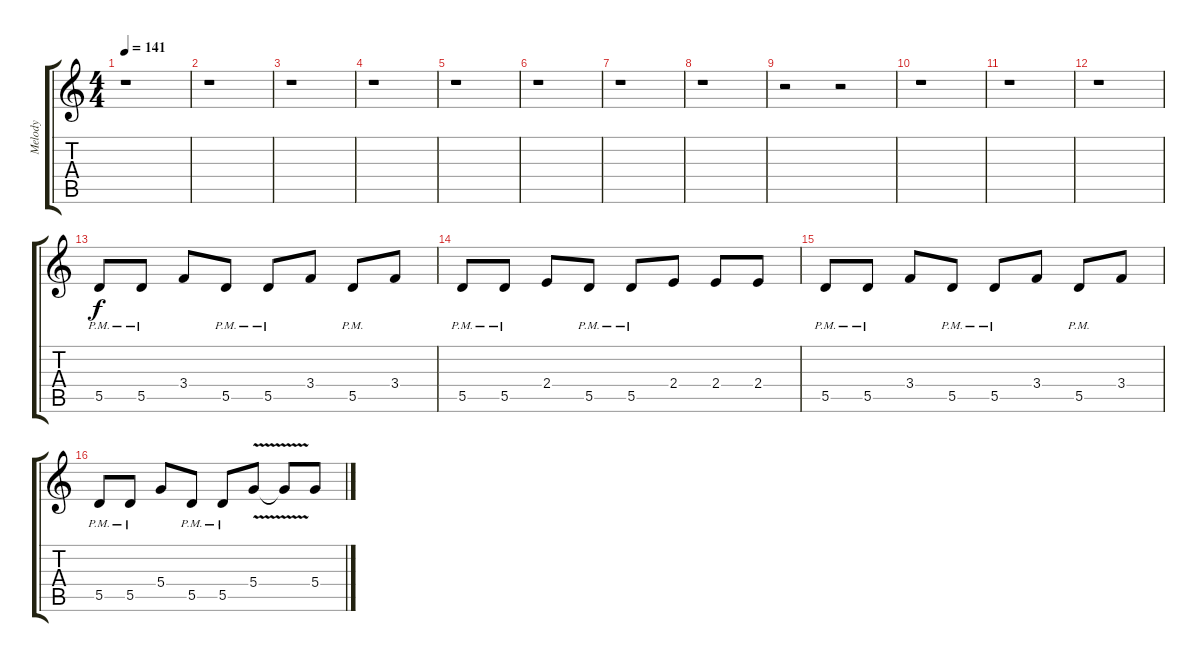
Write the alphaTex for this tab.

\track ("Melody" "Melody") {instrument distortionguitar}
\staff {score tabs}
\tuning (E4 B3 G3 D3 A2 E2) {hide}
\ts (4 4)
\tempo 141
\clef g2
\ks c
r.1{dy mp} |
r.1 |
r.1 |
r.1 |
r.1 |
r.1 |
r.1 |
r.1 |
r.2 r.2 |
r.1 |
r.1 |
r.1 |
5.5{pm}.8{dy f} 5.5{pm}.8 3.4.8 5.5{pm}.8 5.5{pm}.8 3.4.8 5.5{pm}.8 3.4.8 |
5.5{pm}.8 5.5{pm}.8 2.4.8 5.5{pm}.8 5.5{pm}.8 2.4.8 2.4.8 2.4.8 |
5.5{pm}.8 5.5{pm}.8 3.4.8 5.5{pm}.8 5.5{pm}.8 3.4.8 5.5{pm}.8 3.4.8 |
5.5{pm}.8 5.5{pm}.8 5.4.8 5.5{pm}.8 5.5{pm}.8 5.4{v}.8 5.4{t}.8 5.4.8
